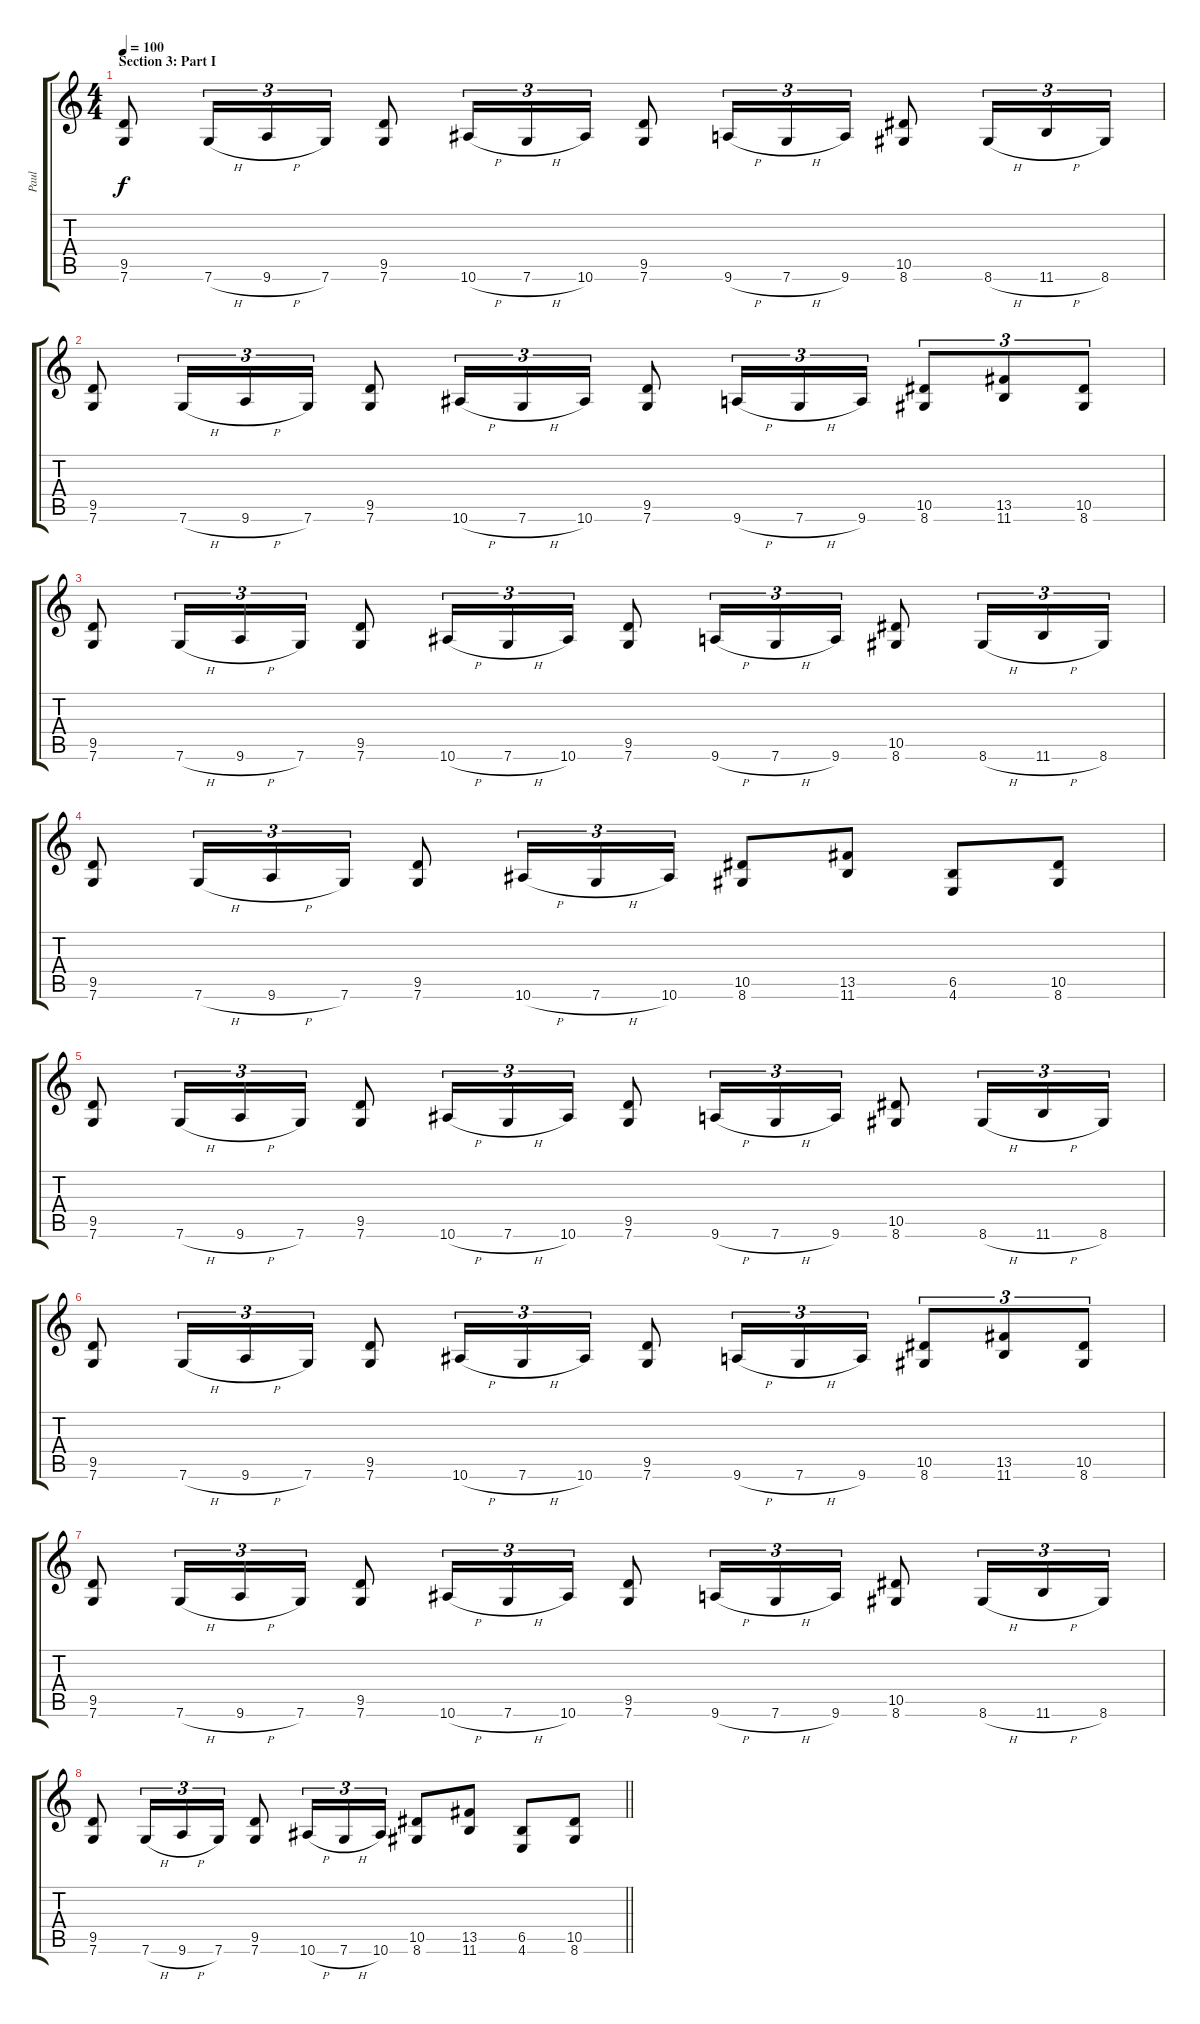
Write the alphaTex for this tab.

\track ("Paul" "Paul") {instrument distortionguitar}
\staff {score tabs}
\tuning (C4 G3 Eb3 Bb2 F2 C2) {hide}
\ts (4 4)
\section ("" "Section 3: Part I")
\tempo 100
\clef g2
\ks c
(9.5 7.6).8{dy f} 7.6{h}.16{tu (3 2)} 9.6{h}.16{tu (3 2)} 7.6.16{tu (3 2)} (9.5 7.6).8 10.6{h}.16{tu (3 2)} 7.6{h}.16{tu (3 2)} 10.6.16{tu (3 2)} (9.5 7.6).8 9.6{h}.16{tu (3 2)} 7.6{h}.16{tu (3 2)} 9.6.16{tu (3 2)} (10.5 8.6).8 8.6{h}.16{tu (3 2)} 11.6{h}.16{tu (3 2)} 8.6.16{tu (3 2)} |
(9.5 7.6).8 7.6{h}.16{tu (3 2)} 9.6{h}.16{tu (3 2)} 7.6.16{tu (3 2)} (9.5 7.6).8 10.6{h}.16{tu (3 2)} 7.6{h}.16{tu (3 2)} 10.6.16{tu (3 2)} (9.5 7.6).8 9.6{h}.16{tu (3 2)} 7.6{h}.16{tu (3 2)} 9.6.16{tu (3 2)} (10.5 8.6).8{tu (3 2)} (13.5 11.6).8{tu (3 2)} (10.5 8.6).8{tu (3 2)} |
(9.5 7.6).8 7.6{h}.16{tu (3 2)} 9.6{h}.16{tu (3 2)} 7.6.16{tu (3 2)} (9.5 7.6).8 10.6{h}.16{tu (3 2)} 7.6{h}.16{tu (3 2)} 10.6.16{tu (3 2)} (9.5 7.6).8 9.6{h}.16{tu (3 2)} 7.6{h}.16{tu (3 2)} 9.6.16{tu (3 2)} (10.5 8.6).8 8.6{h}.16{tu (3 2)} 11.6{h}.16{tu (3 2)} 8.6.16{tu (3 2)} |
(9.5 7.6).8 7.6{h}.16{tu (3 2)} 9.6{h}.16{tu (3 2)} 7.6.16{tu (3 2)} (9.5 7.6).8 10.6{h}.16{tu (3 2)} 7.6{h}.16{tu (3 2)} 10.6.16{tu (3 2)} (10.5 8.6).8 (13.5 11.6).8 (6.5 4.6).8 (10.5 8.6).8 |
(9.5 7.6).8 7.6{h}.16{tu (3 2)} 9.6{h}.16{tu (3 2)} 7.6.16{tu (3 2)} (9.5 7.6).8 10.6{h}.16{tu (3 2)} 7.6{h}.16{tu (3 2)} 10.6.16{tu (3 2)} (9.5 7.6).8 9.6{h}.16{tu (3 2)} 7.6{h}.16{tu (3 2)} 9.6.16{tu (3 2)} (10.5 8.6).8 8.6{h}.16{tu (3 2)} 11.6{h}.16{tu (3 2)} 8.6.16{tu (3 2)} |
(9.5 7.6).8 7.6{h}.16{tu (3 2)} 9.6{h}.16{tu (3 2)} 7.6.16{tu (3 2)} (9.5 7.6).8 10.6{h}.16{tu (3 2)} 7.6{h}.16{tu (3 2)} 10.6.16{tu (3 2)} (9.5 7.6).8 9.6{h}.16{tu (3 2)} 7.6{h}.16{tu (3 2)} 9.6.16{tu (3 2)} (10.5 8.6).8{tu (3 2)} (13.5 11.6).8{tu (3 2)} (10.5 8.6).8{tu (3 2)} |
(9.5 7.6).8 7.6{h}.16{tu (3 2)} 9.6{h}.16{tu (3 2)} 7.6.16{tu (3 2)} (9.5 7.6).8 10.6{h}.16{tu (3 2)} 7.6{h}.16{tu (3 2)} 10.6.16{tu (3 2)} (9.5 7.6).8 9.6{h}.16{tu (3 2)} 7.6{h}.16{tu (3 2)} 9.6.16{tu (3 2)} (10.5 8.6).8 8.6{h}.16{tu (3 2)} 11.6{h}.16{tu (3 2)} 8.6.16{tu (3 2)} |
\barLineRight lightlight
(9.5 7.6).8 7.6{h}.16{tu (3 2)} 9.6{h}.16{tu (3 2)} 7.6.16{tu (3 2)} (9.5 7.6).8 10.6{h}.16{tu (3 2)} 7.6{h}.16{tu (3 2)} 10.6.16{tu (3 2)} (10.5 8.6).8 (13.5 11.6).8 (6.5 4.6).8 (10.5 8.6).8
